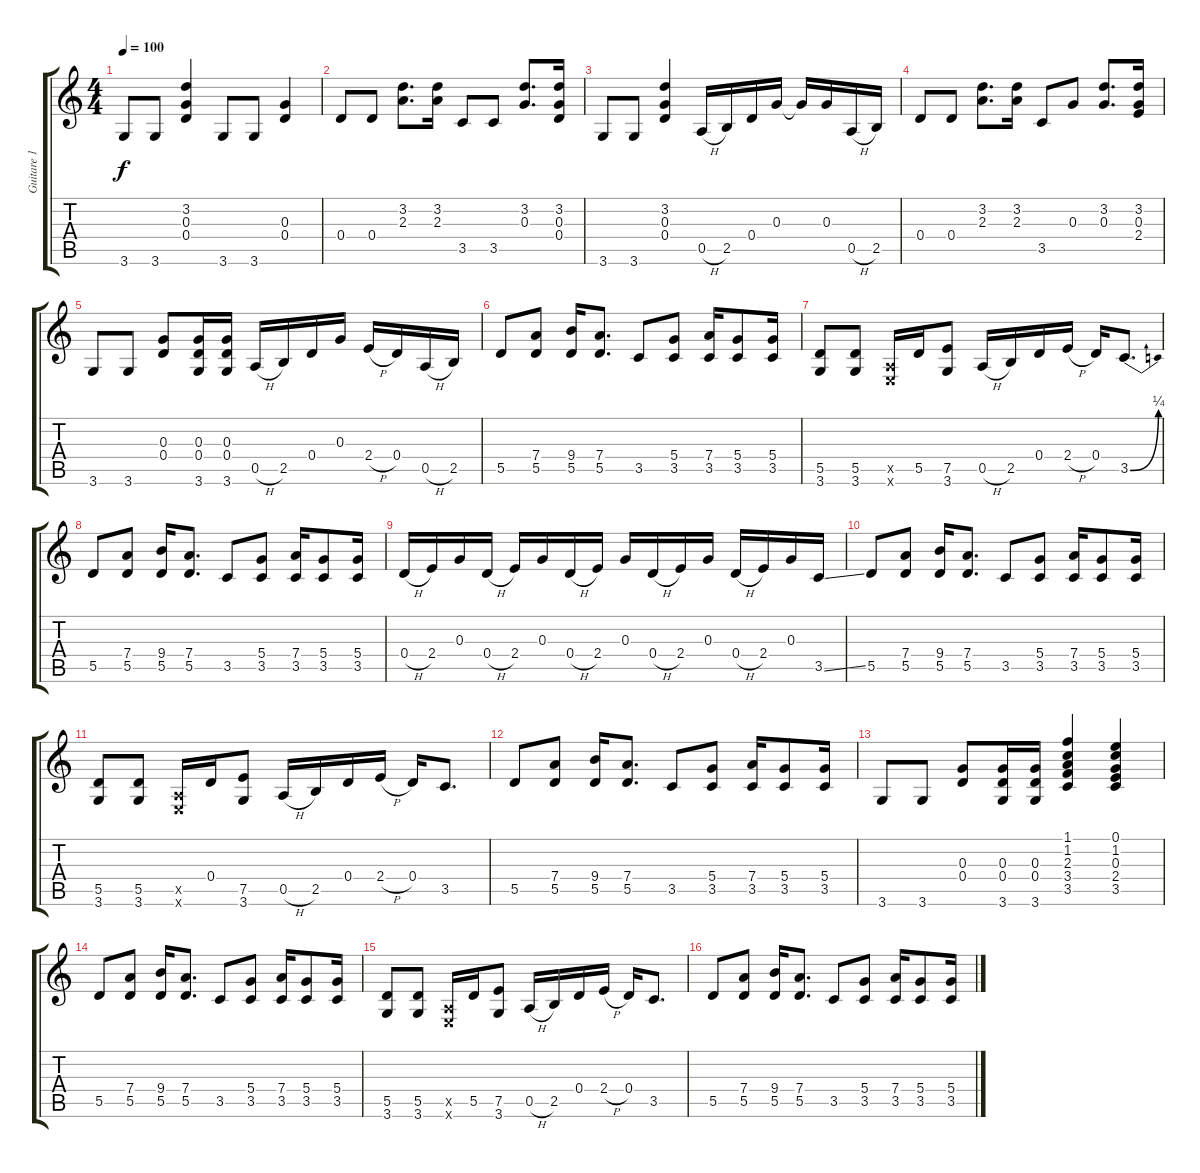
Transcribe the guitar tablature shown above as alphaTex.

\track ("Guitare 1" "Guitare 1") {instrument electricguitarclean}
\staff {score tabs}
\tuning (E4 B3 G3 D3 A2 E2) {hide}
\ts (4 4)
\tempo 100
\clef g2
\ks c
3.6.8{dy f} 3.6.8 (3.2 0.3 0.4).4 3.6.8 3.6.8 (0.3 0.4).4 |
0.4.8 0.4.8 (3.2 2.3).8{d} (3.2 2.3).16 3.5.8 3.5.8 (3.2 0.3).8{d} (3.2 0.3 0.4).16 |
3.6.8 3.6.8 (3.2 0.3 0.4).4 0.5{h}.16 2.5.16 0.4.16 0.3.16 0.3{t}.16 0.3.16 0.5{h}.16 2.5.16 |
0.4.8 0.4.8 (3.2 2.3).8{d} (3.2 2.3).16 3.5.8 0.3.8 (3.2 0.3).8{d} (3.2 0.3 2.4).16 |
3.6.8 3.6.8 (0.3 0.4).8 (0.3 0.4 3.6).16 (0.3 0.4 3.6).16 0.5{h}.16 2.5.16 0.4.16 0.3.16 2.4{h}.16 0.4.16 0.5{h}.16 2.5.16 |
5.5.8 (7.4 5.5).8 (9.4 5.5).16 (7.4 5.5).8{d} 3.5.8 (5.4 3.5).8 (7.4 3.5).16 (5.4 3.5).8 (5.4 3.5).16 |
(5.5 3.6).8 (5.5 3.6).8 (0.5{x} 0.6{x}).16 5.5.16 (7.5 3.6).8 0.5{h}.16 2.5.16 0.4.16 2.4{h}.16 0.4.16 3.5{be (bend 0 0 60 1)}.8{d} |
5.5.8 (7.4 5.5).8 (9.4 5.5).16 (7.4 5.5).8{d} 3.5.8 (5.4 3.5).8 (7.4 3.5).16 (5.4 3.5).8 (5.4 3.5).16 |
0.4{h}.16 2.4.16 0.3.16 0.4{h}.16 2.4.16 0.3.16 0.4{h}.16 2.4.16 0.3.16 0.4{h}.16 2.4.16 0.3.16 0.4{h}.16 2.4.16 0.3.16 3.5{ss}.16 |
5.5.8 (7.4 5.5).8 (9.4 5.5).16 (7.4 5.5).8{d} 3.5.8 (5.4 3.5).8 (7.4 3.5).16 (5.4 3.5).8 (5.4 3.5).16 |
(5.5 3.6).8 (5.5 3.6).8 (0.5{x} 0.6{x}).16 0.4.16 (7.5 3.6).8 0.5{h}.16 2.5.16 0.4.16 2.4{h}.16 0.4.16 3.5.8{d} |
5.5.8 (7.4 5.5).8 (9.4 5.5).16 (7.4 5.5).8{d} 3.5.8 (5.4 3.5).8 (7.4 3.5).16 (5.4 3.5).8 (5.4 3.5).16 |
3.6.8 3.6.8 (0.3 0.4).8 (0.3 0.4 3.6).16 (0.3 0.4 3.6).16 (1.1 1.2 2.3 3.4 3.5).4 (0.1 1.2 0.3 2.4 3.5).4 |
5.5.8 (7.4 5.5).8 (9.4 5.5).16 (7.4 5.5).8{d} 3.5.8 (5.4 3.5).8 (7.4 3.5).16 (5.4 3.5).8 (5.4 3.5).16 |
(5.5 3.6).8 (5.5 3.6).8 (0.5{x} 0.6{x}).16 5.5.16 (7.5 3.6).8 0.5{h}.16 2.5.16 0.4.16 2.4{h}.16 0.4.16 3.5.8{d} |
5.5.8 (7.4 5.5).8 (9.4 5.5).16 (7.4 5.5).8{d} 3.5.8 (5.4 3.5).8 (7.4 3.5).16 (5.4 3.5).8 (5.4 3.5).16
